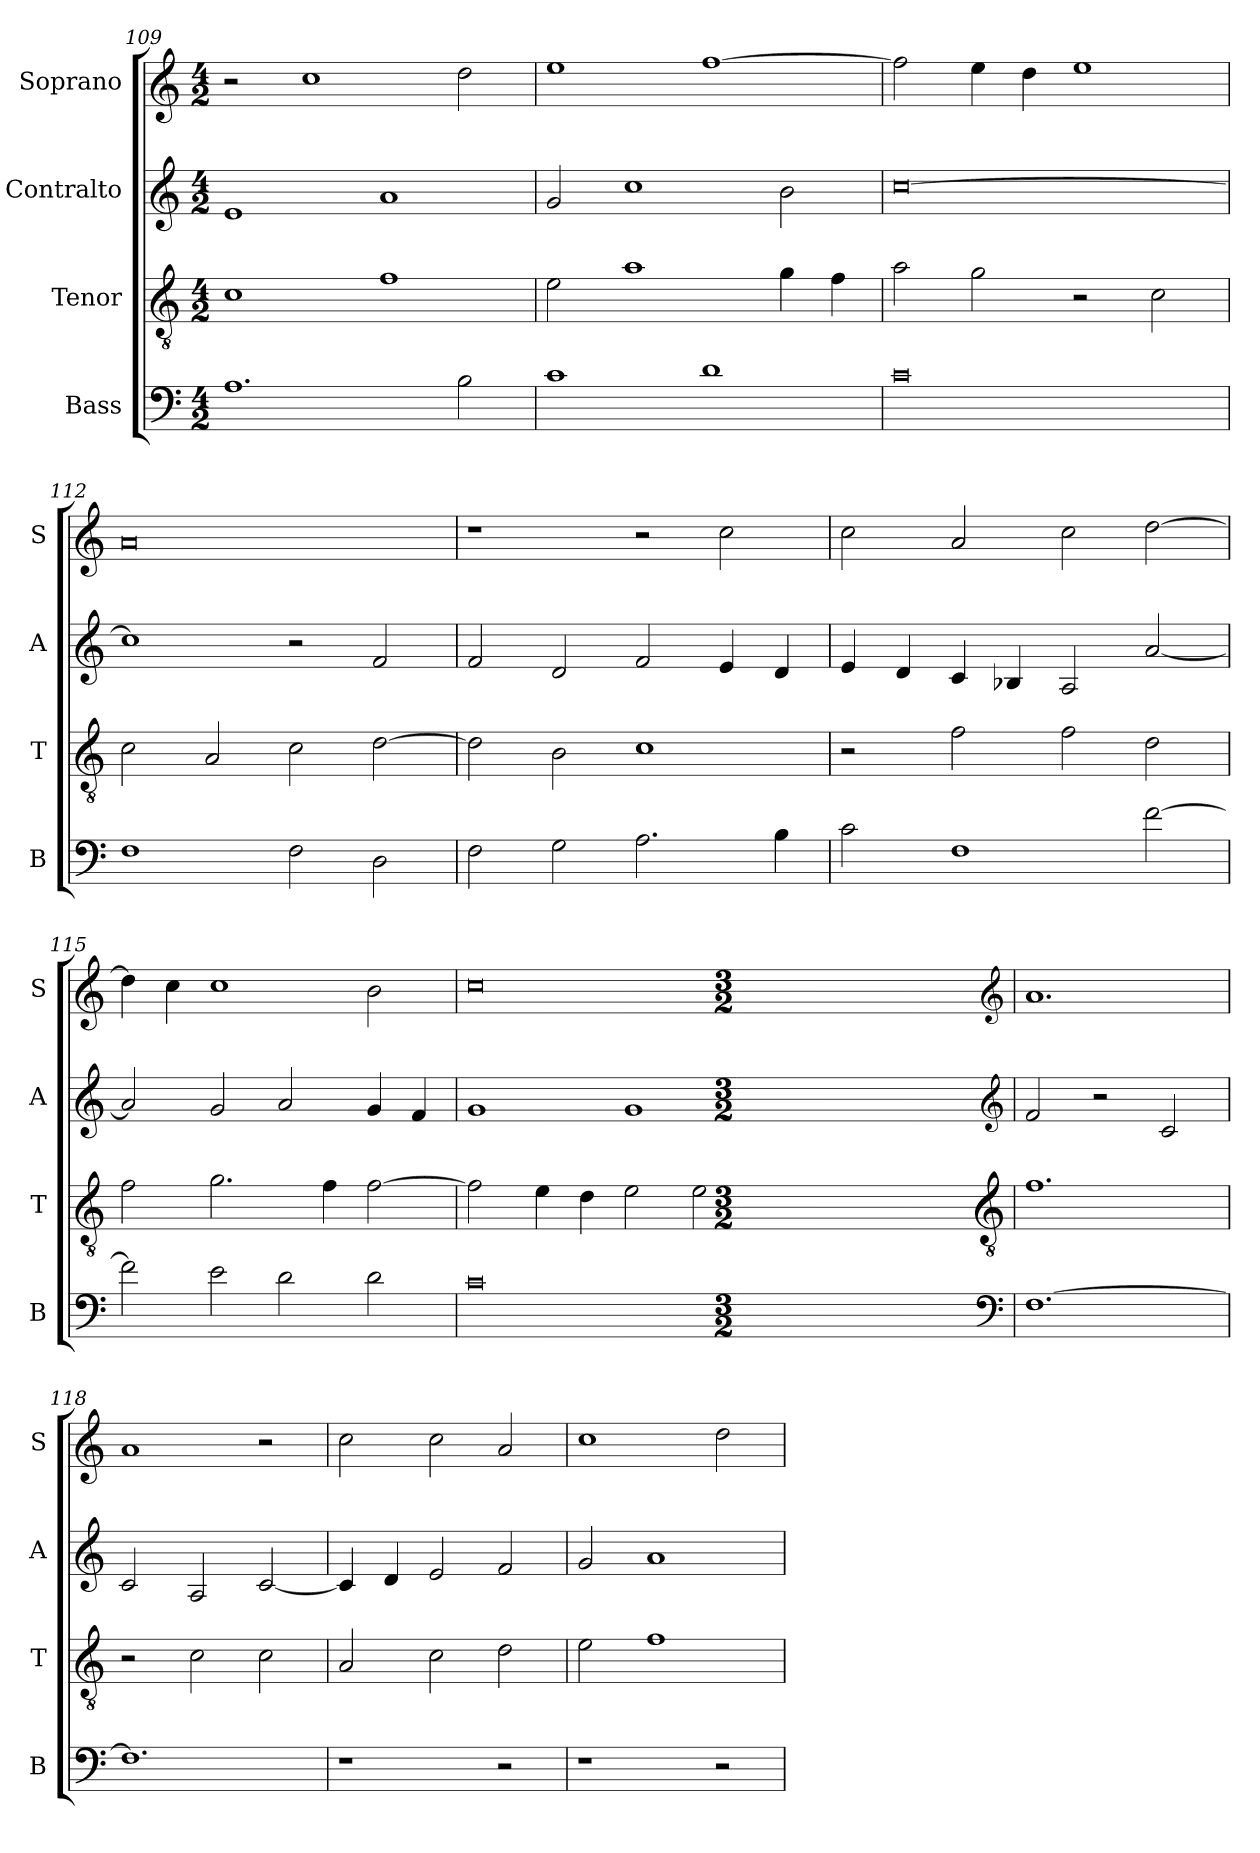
**kern	**kern	**kern	**kern
*part4	*part3	*part2	*part1
*staff4	*staff3	*staff2	*staff1
*I"Bass	*I"Tenor	*I"Contralto	*I"Soprano
*I'B	*I'T	*I'A	*I'S
*clefF4	*clefGv2	*clefG2	*clefG2
*k[]	*k[]	*k[]	*k[]
*A:aeo	*A:aeo	*A:aeo	*A:aeo
*M4/2	*M4/2	*M4/2	*M4/2
=109	=109	=109	=109
1.A	1c	1e	2r
.	.	.	1cc
.	1f	1a	.
2B	.	.	2dd
=110	=110	=110	=110
1c	2e	2g	1ee
.	1a	1cc	.
1d	.	.	[1ff
.	4g	2b	.
.	4f	.	.
=111	=111	=111	=111
0c	2a	[0cc	2ff]
.	2g	.	4ee
.	.	.	4dd
.	2r	.	1ee
.	2c	.	.
=112	=112	=112	=112
1F	2c	1cc]	0a
.	2A	.	.
2F	2c	2r	.
2D	[2d	2f	.
=113	=113	=113	=113
2F	2d]	2f	1r
2G	2B	2d	.
2.A	1c	2f	2r
.	.	4e	2cc
4B	.	4d	.
=114	=114	=114	=114
2c	2r	4e	2cc
.	.	4d	.
1F	2f	4c	2a
.	.	4B-X	.
.	2f	2A	2cc
[2f	2d	[2a	[2dd
=115	=115	=115	=115
2f]	2f	2a]	4dd]
.	.	.	4cc
2e	2.g	2g	1cc
2d	.	2a	.
.	4f	.	.
2d	[2f	4g	2b
.	.	4f	.
=116	=116	=116	=116
0c	2f]	1g	0cc
.	4e	.	.
.	4d	.	.
.	2e	1g	.
.	2e	.	.
*clefF4	*clefGv2	*clefG2	*clefG2
*k[]	*k[]	*k[]	*k[]
*A:aeo	*A:aeo	*A:aeo	*A:aeo
*M3/2	*M3/2	*M3/2	*M3/2
=117	=117	=117	=117
[1.F	1.f	2f	1.a
.	.	2r	.
.	.	2c	.
=118	=118	=118	=118
1.F]	2r	2c	1a
.	2c	2A	.
.	2c	[2c	2r
=119	=119	=119	=119
1r	2A	4c]	2cc
.	.	4d	.
.	2c	2e	2cc
2r	2d	2f	2a
=120	=120	=120	=120
1r	2e	2g	1cc
.	1f	1a	.
2r	.	.	2dd
=	=	=	=
*-	*-	*-	*-
